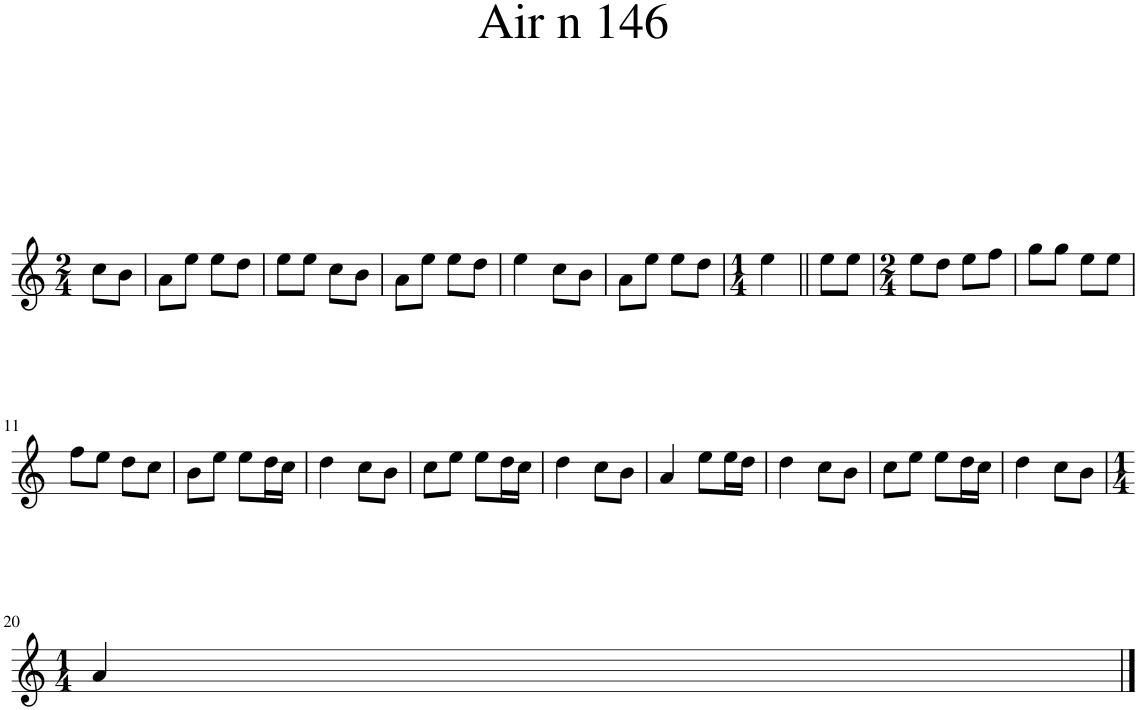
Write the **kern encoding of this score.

**kern
*part1
*staff1
*I"Piano
*I'Pno.
*clefG2
*k[]
*M2/4
=1
8cc\L
8b\J
=2
8a\L
8ee\J
8ee\L
8dd\J
=3
8ee\L
8ee\J
8cc\L
8b\J
=4
8a\L
8ee\J
8ee\L
8dd\J
=5
4ee\
8cc\L
8b\J
=6
8a\L
8ee\J
8ee\L
8dd\J
=7
*M1/4
4ee\
=8||
8ee\L
8ee\J
=9
*M2/4
8ee\L
8dd\J
8ee\L
8ff\J
=10
8gg\L
8gg\J
8ee\L
8ee\J
!!LO:LB:g=z
=11
8ff\L
8ee\J
8dd\L
8cc\J
=12
8b\L
8ee\J
8ee\L
16dd\L
16cc\JJ
=13
4dd\
8cc\L
8b\J
=14
8cc\L
8ee\J
8ee\L
16dd\L
16cc\JJ
=15
4dd\
8cc\L
8b\J
=16
4a/
8ee\L
16ee\L
16dd\JJ
=17
4dd\
8cc\L
8b\J
=18
8cc\L
8ee\J
8ee\L
16dd\L
16cc\JJ
=19
4dd\
8cc\L
8b\J
!!LO:LB:g=z
=20
*M1/4
4a/
==
*-
